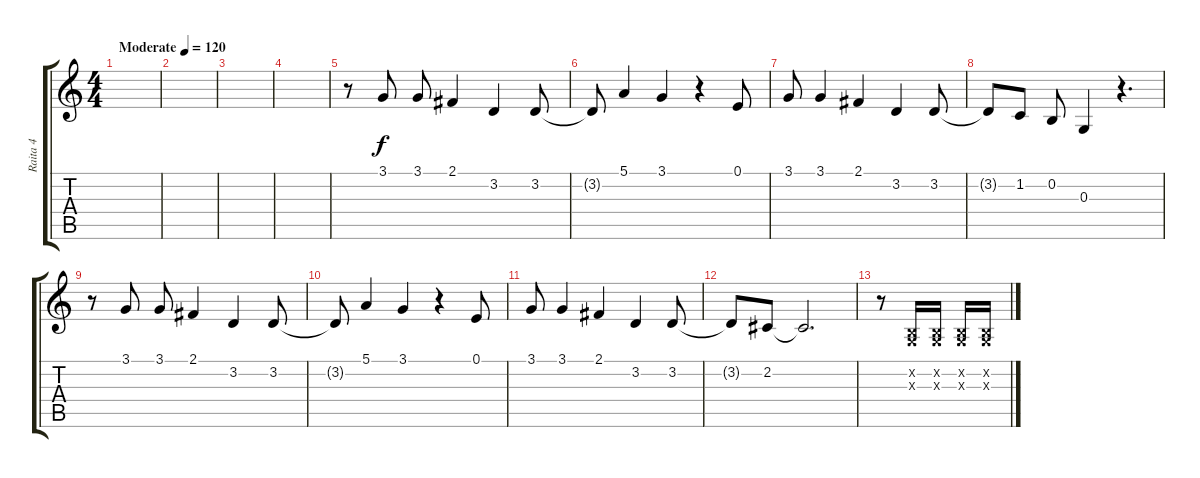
\track ("Raita 4" "Raita 4") {instrument violin}
\staff {score tabs}
\tuning (E4 B3 G3 D3 A2 E2) {hide}
\ts (4 4)
\tempo (120 "Moderate")
\clef g2
\ks c
|
|
|
|
r.8 3.1.8 3.1.8 2.1.4 3.2.4 3.2.8 |
3.2{t}.8 5.1.4 3.1.4 r.4 0.1.8 |
3.1.8 3.1.4 2.1.4 3.2.4 3.2.8 |
3.2{t}.8 1.2.8 0.2.8 0.3.4 r.4{d} |
r.8 3.1.8 3.1.8 2.1.4 3.2.4 3.2.8 |
3.2{t}.8 5.1.4 3.1.4 r.4 0.1.8 |
3.1.8 3.1.4 2.1.4 3.2.4 3.2.8 |
3.2{t}.8 2.2.8 2.2{t}.2{d} |
r.8 (0.2{x} 0.3{x}).16 (0.2{x} 0.3{x}).16 (0.2{x} 0.3{x}).16 (0.2{x} 0.3{x}).16
